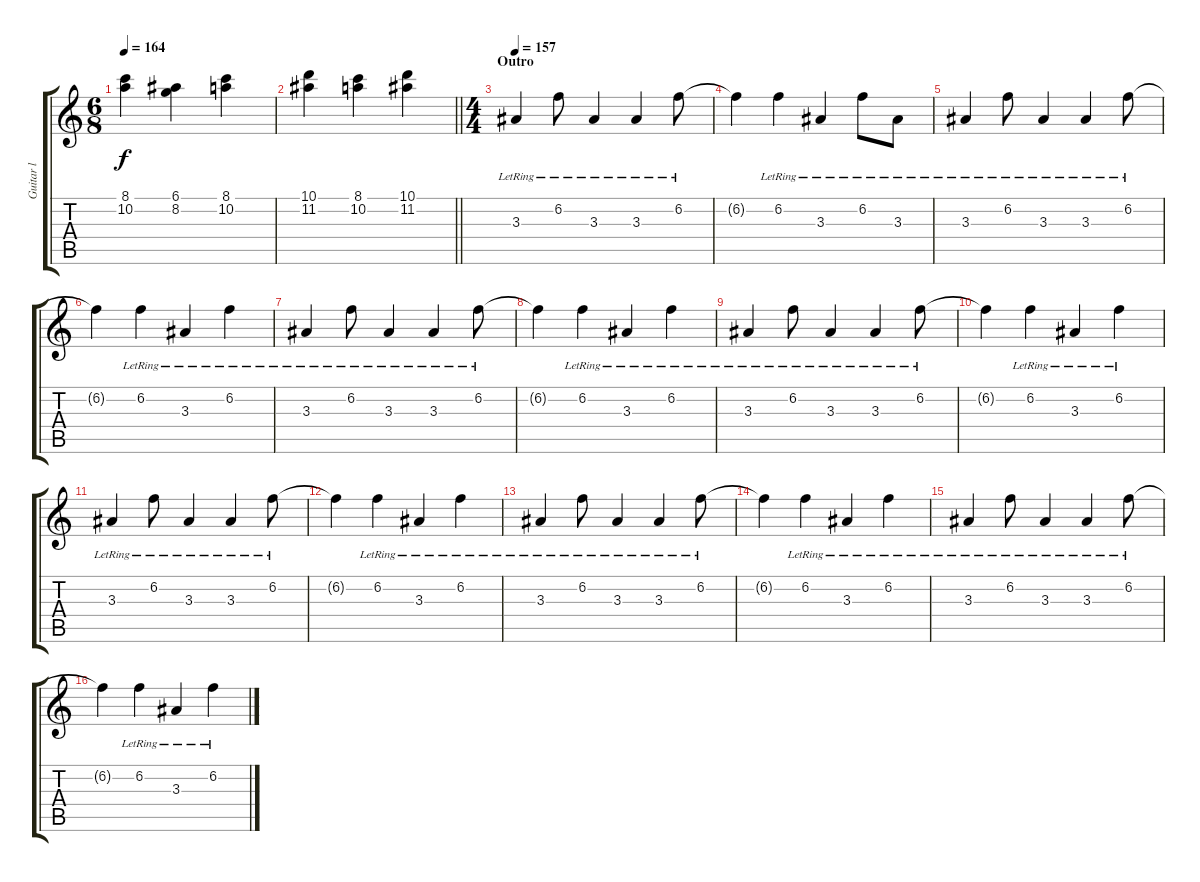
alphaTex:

\track ("Guitar l" "Guitar l") {instrument distortionguitar}
\staff {score tabs}
\tuning (E4 B3 G3 D3 A2 D2) {hide}
\ts (6 8)
\tempo 164
\clef g2
\ks c
(8.1 10.2).4{dy f} (6.1 8.2).4 (8.1 10.2).4 |
\barLineRight lightlight
(10.1 11.2).4 (8.1 10.2).4 (10.1 11.2).4 |
\ts (4 4)
\section ("" "Outro")
\tempo 157
3.3{lr}.4{instrument electricguitarclean} 6.2{lr}.8 3.3{lr}.4 3.3{lr}.4 6.2{lr}.8 |
6.2{t}.4 6.2{lr}.4 3.3{lr}.4 6.2{lr}.8 3.3{lr}.8 |
3.3{lr}.4 6.2{lr}.8 3.3{lr}.4 3.3{lr}.4 6.2{lr}.8 |
6.2{t}.4 6.2{lr}.4 3.3{lr}.4 6.2{lr}.4 |
3.3{lr}.4 6.2{lr}.8 3.3{lr}.4 3.3{lr}.4 6.2{lr}.8 |
6.2{t}.4 6.2{lr}.4 3.3{lr}.4 6.2{lr}.4 |
3.3{lr}.4 6.2{lr}.8 3.3{lr}.4 3.3{lr}.4 6.2{lr}.8 |
6.2{t}.4 6.2{lr}.4 3.3{lr}.4 6.2{lr}.4 |
3.3{lr}.4 6.2{lr}.8 3.3{lr}.4 3.3{lr}.4 6.2{lr}.8 |
6.2{t}.4 6.2{lr}.4 3.3{lr}.4 6.2{lr}.4 |
3.3{lr}.4 6.2{lr}.8 3.3{lr}.4 3.3{lr}.4 6.2{lr}.8 |
6.2{t}.4 6.2{lr}.4 3.3{lr}.4 6.2{lr}.4 |
3.3{lr}.4 6.2{lr}.8 3.3{lr}.4 3.3{lr}.4 6.2{lr}.8 |
6.2{t}.4 6.2{lr}.4 3.3{lr}.4 6.2{lr}.4
